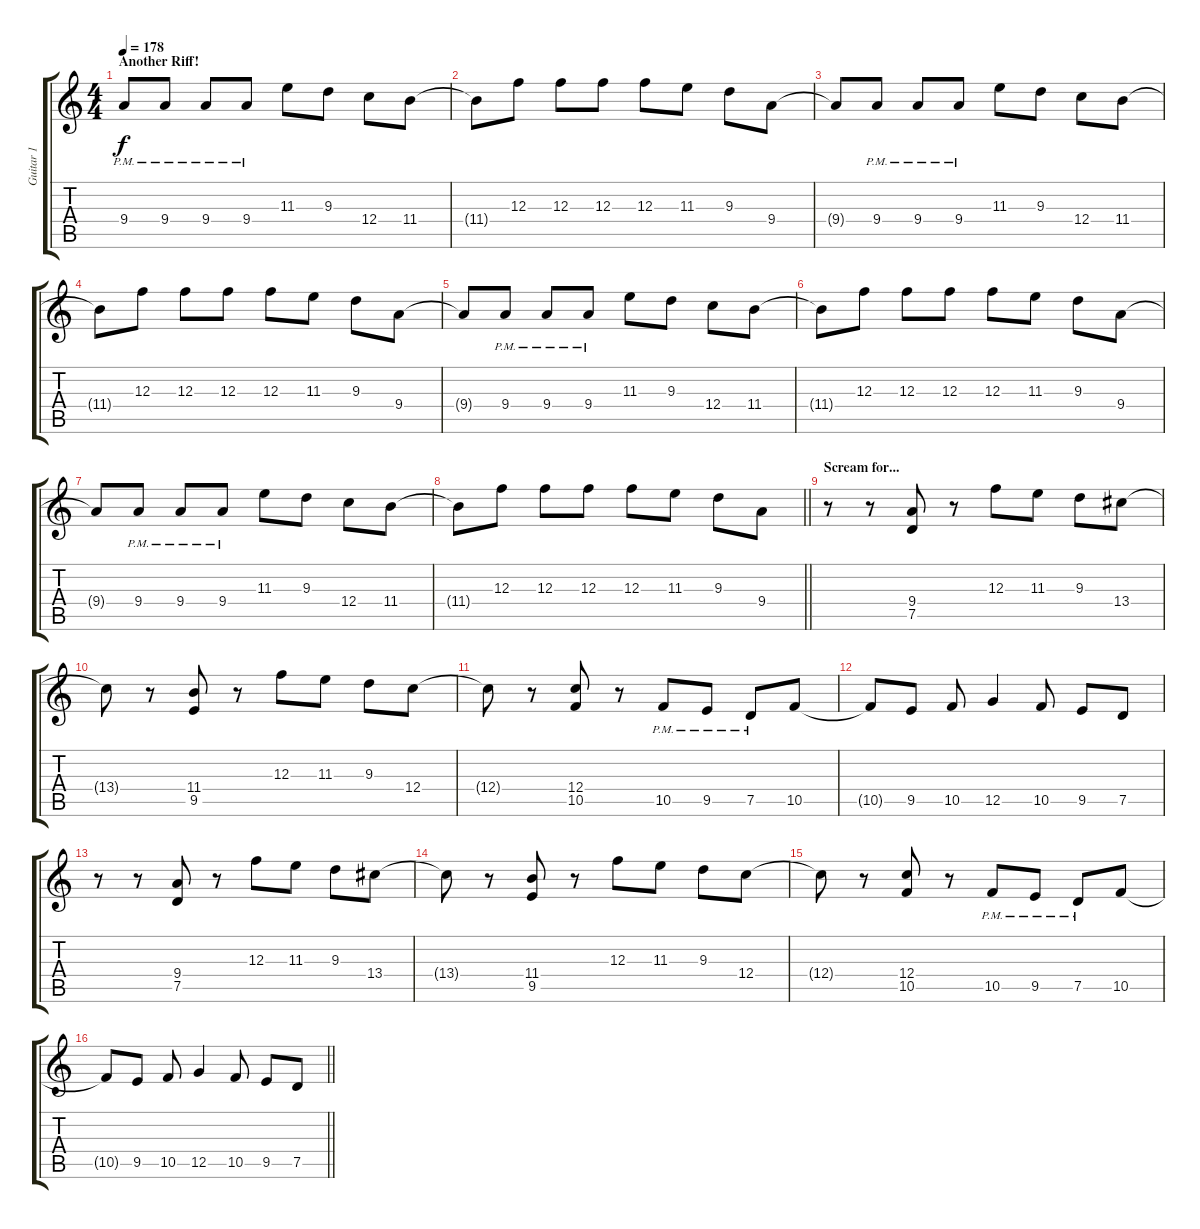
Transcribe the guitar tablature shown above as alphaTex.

\track ("Guitar 1" "Guitar 1") {instrument distortionguitar}
\staff {score tabs}
\tuning (D4 A3 F3 C3 G2 D2) {hide}
\ts (4 4)
\section ("" "Another Riff!")
\tempo 178
\clef g2
\ks c
9.4{pm}.8{dy f} 9.4{pm}.8 9.4{pm}.8 9.4{pm}.8 11.3.8 9.3.8 12.4.8 11.4.8 |
11.4{t}.8 12.3.8 12.3.8 12.3.8 12.3.8 11.3.8 9.3.8 9.4.8 |
9.4{t}.8 9.4{pm}.8 9.4{pm}.8 9.4{pm}.8 11.3.8 9.3.8 12.4.8 11.4.8 |
11.4{t}.8 12.3.8 12.3.8 12.3.8 12.3.8 11.3.8 9.3.8 9.4.8 |
9.4{t}.8 9.4{pm}.8 9.4{pm}.8 9.4{pm}.8 11.3.8 9.3.8 12.4.8 11.4.8 |
11.4{t}.8 12.3.8 12.3.8 12.3.8 12.3.8 11.3.8 9.3.8 9.4.8 |
9.4{t}.8 9.4{pm}.8 9.4{pm}.8 9.4{pm}.8 11.3.8 9.3.8 12.4.8 11.4.8 |
\barLineRight lightlight
11.4{t}.8 12.3.8 12.3.8 12.3.8 12.3.8 11.3.8 9.3.8 9.4.8 |
\section ("" "Scream for...")
r.8 r.8 (9.4 7.5).8 r.8 12.3.8 11.3.8 9.3.8 13.4.8 |
13.4{t}.8 r.8 (11.4 9.5).8 r.8 12.3.8 11.3.8 9.3.8 12.4.8 |
12.4{t}.8 r.8 (12.4 10.5).8 r.8 10.5{pm}.8 9.5{pm}.8 7.5{pm}.8 10.5.8 |
10.5{t}.8 9.5.8 10.5.8 12.5.4 10.5.8 9.5.8 7.5.8 |
r.8 r.8 (9.4 7.5).8 r.8 12.3.8 11.3.8 9.3.8 13.4.8 |
13.4{t}.8 r.8 (11.4 9.5).8 r.8 12.3.8 11.3.8 9.3.8 12.4.8 |
12.4{t}.8 r.8 (12.4 10.5).8 r.8 10.5{pm}.8 9.5{pm}.8 7.5{pm}.8 10.5.8 |
\barLineRight lightlight
10.5{t}.8 9.5.8 10.5.8 12.5.4 10.5.8 9.5.8 7.5.8
